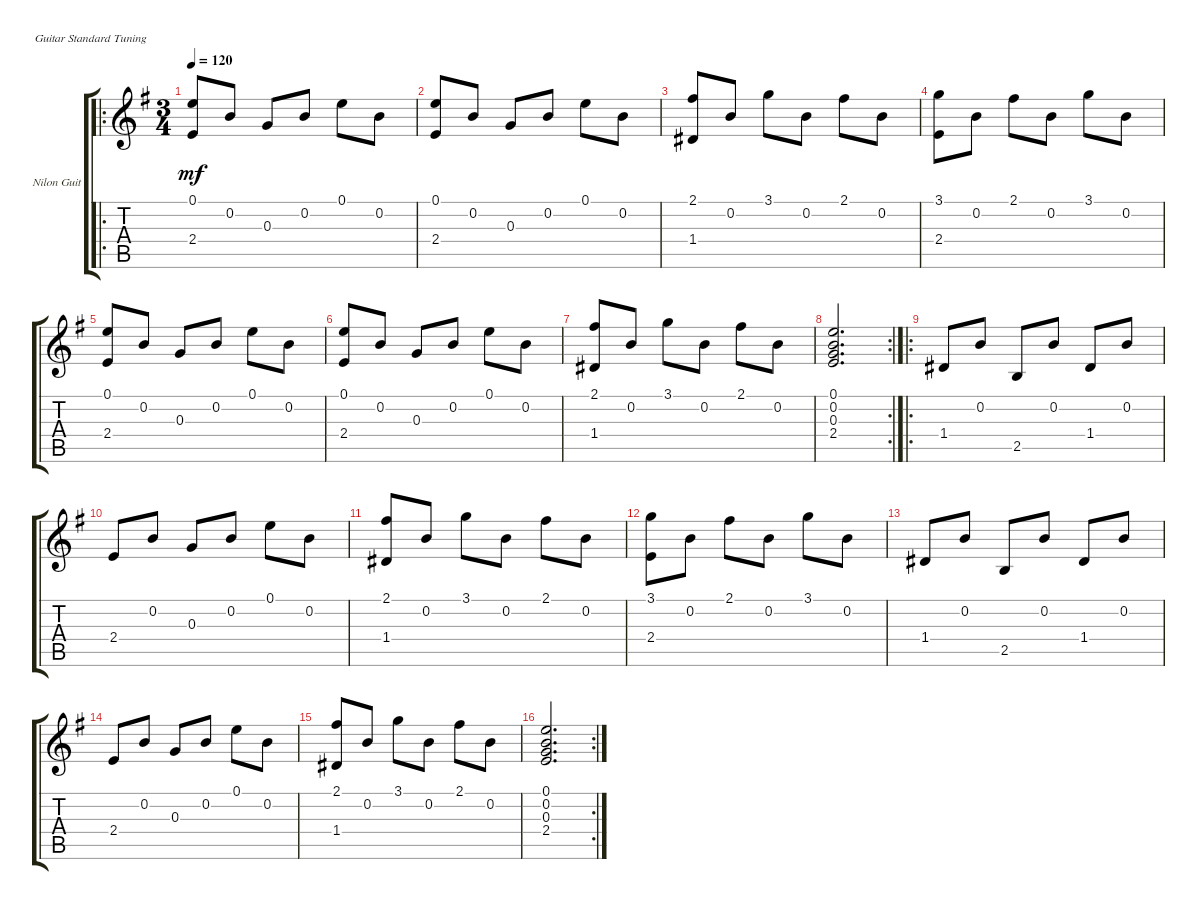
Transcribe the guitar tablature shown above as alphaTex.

\defaultSystemsLayout 4
\bracketExtendMode groupsimilarinstruments
\firstSystemTrackNameOrientation horizontal
\otherSystemsTrackNameOrientation horizontal
\track ("Nilon Guitar" "Nilon Guit") {instrument acousticguitarsteel}
\staff {score tabs}
\tuning (E4 B3 G3 D3 A2 E2)
\ro
\ts (3 4)
\tempo 120
\clef g2
\scale
0.310497
\ks g
(0.1 2.4).8{dy mf instrument acousticguitarsteel} 0.2.8 0.3.8 0.2.8 0.1.8 0.2.8 |
\scale
0.258131 (0.1 2.4).8 0.2.8 0.3.8 0.2.8 0.1.8 0.2.8 |
\scale
0.232733 (1.4 2.1).8 0.2.8 3.1.8 0.2.8 2.1.8 0.2.8 |
\scale
0.197692 (2.4 3.1).8 0.2.8 2.1.8 0.2.8 3.1.8 0.2.8 |
(0.1 2.4).8 0.2.8 0.3.8 0.2.8 0.1.8 0.2.8 |
(0.1 2.4).8 0.2.8 0.3.8 0.2.8 0.1.8 0.2.8 |
(1.4 2.1).8 0.2.8 3.1.8 0.2.8 2.1.8 0.2.8 |
\rc 2
(0.1 0.2 0.3 2.4).2{d} |
\ro
\scale
0.346036 1.4.8 0.2.8 2.5.8 0.2.8 1.4.8 0.2.8 |
\scale
0.260492 2.4.8 0.2.8 0.3.8 0.2.8 0.1.8 0.2.8 |
\scale
0.260492 (1.4 2.1).8 0.2.8 3.1.8 0.2.8 2.1.8 0.2.8 |
(2.4 3.1).8 0.2.8 2.1.8 0.2.8 3.1.8 0.2.8 |
\scale
0.312504 1.4.8 0.2.8 2.5.8 0.2.8 1.4.8 0.2.8 |
\scale
0.238115 2.4.8 0.2.8 0.3.8 0.2.8 0.1.8 0.2.8 |
\scale
0.246467 (1.4 2.1).8 0.2.8 3.1.8 0.2.8 2.1.8 0.2.8 |
\rc 2
\scale
0.201045 (0.1 0.2 0.3 2.4).2{d}
